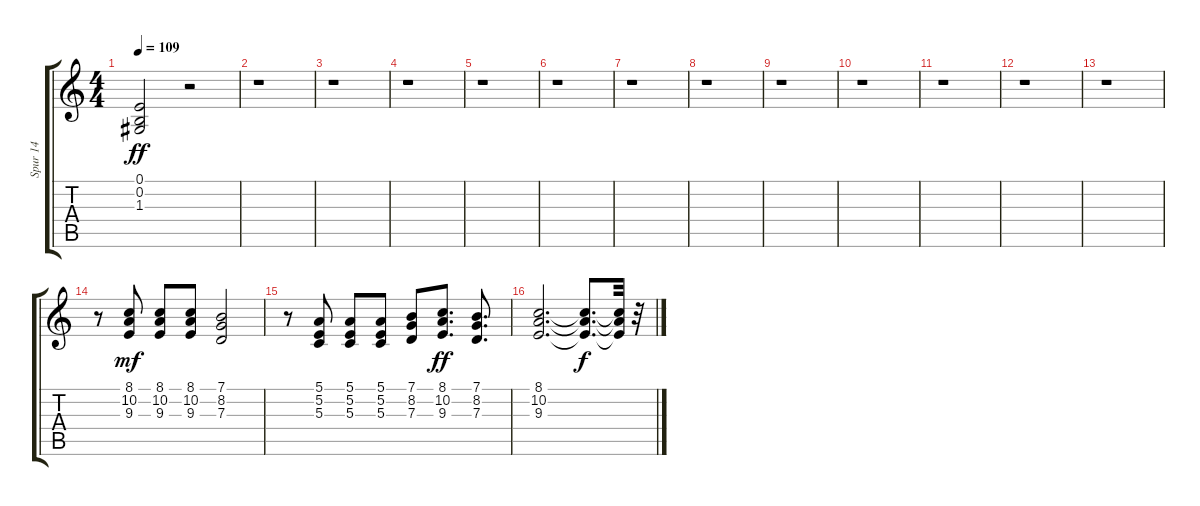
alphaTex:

\track ("Spur 14" "Spur 14") {instrument acousticgrandpiano}
\staff {score tabs}
\tuning (E4 B3 G3 D3 A2 E2) {hide}
\ts (4 4)
\tempo 109
\clef g2
\ks c
(0.1 0.2 1.3).2{dy ff} r.2 |
r.1 |
r.1 |
r.1 |
r.1 |
r.1 |
r.1 |
r.1 |
r.1 |
r.1 |
r.1 |
r.1 |
r.1 |
r.8 (8.1 10.2 9.3).8{dy mf} (8.1 10.2 9.3).8 (8.1 10.2 9.3).8 (7.1 8.2 7.3).2 |
r.8 (5.1 5.2 5.3).8 (5.1 5.2 5.3).8 (5.1 5.2 5.3).8 (7.1 8.2 7.3).8 (8.1 10.2 9.3).8{d dy ff} (7.1 8.2 7.3).8{d} |
(8.1 10.2 9.3).2{d} (8.1{t} 10.2{t} 9.3{t}).8{d dy f} (8.1{t} 10.2{t} 9.3{t}).32 r.32
